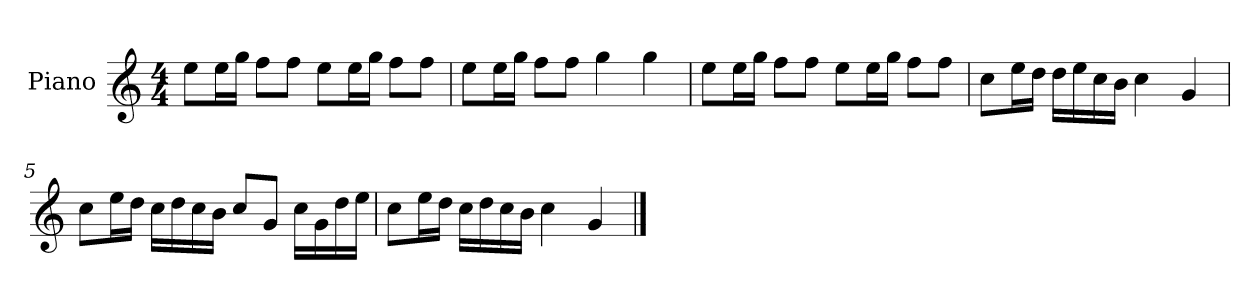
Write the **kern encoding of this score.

**kern
*part1
*staff1
*I"Piano
*I'P-no
*clefG2
*k[]
*M4/4
*MM90
=1
8ee\L
16ee\L
16gg\JJ
8ff\L
8ff\J
8ee\L
16ee\L
16gg\JJ
8ff\L
8ff\J
=2
8ee\L
16ee\L
16gg\JJ
8ff\L
8ff\J
4gg\
4gg\
=3
8ee\L
16ee\L
16gg\JJ
8ff\L
8ff\J
8ee\L
16ee\L
16gg\JJ
8ff\L
8ff\J
=4
8cc\L
16ee\L
16dd\JJ
16dd\LL
16ee\
16cc\
16b\JJ
4cc\
4g/
!!LO:LB:g=z
=5
8cc\L
16ee\L
16dd\JJ
16cc\LL
16dd\
16cc\
16b\JJ
8cc/L
8g/J
16cc\LL
16g\
16dd\
16ee\JJ
=6
8cc\L
16ee\L
16dd\JJ
16cc\LL
16dd\
16cc\
16b\JJ
4cc\
4g/
==
*-
